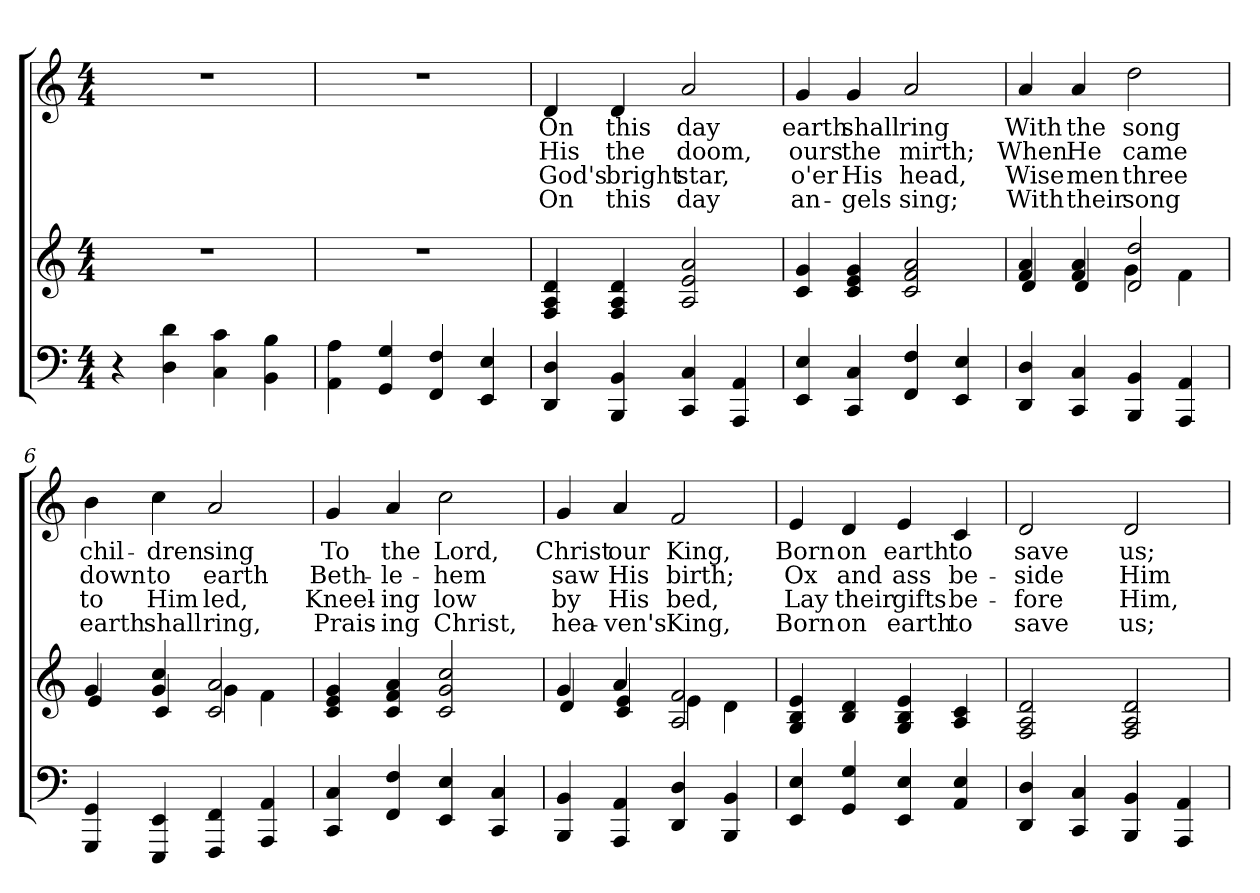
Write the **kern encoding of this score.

**kern	**kern	**kern	**text	**text	**text	**text
*part2	*part2	*part1	*part1	*part1	*part1	*part1
*staff3	*staff2	*staff1	*staff1	*staff1	*staff1	*staff1
*clefF4	*clefG2	*clefG2	*	*	*	*
*k[]	*k[]	*k[]	*	*	*	*
*M4/4	*M4/4	*M4/4	*	*	*	*
=1	=1	=1	=1	=1	=1	=1
!	!	!LO:TX:b:i:t=Verse	!	!	!	!
*	*	*^	*	*	*	*
4r	1r	1r	4ryy	.	.	.	.
4D\ 4d\	.	.	2.ryy	.	.	.	.
4C\ 4c\	.	.	.	.	.	.	.
4BB\ 4B\	.	.	.	.	.	.	.
*	*	*v	*v	*	*	*	*
=2	=2	=2	=2	=2	=2	=2
4AA\ 4A\	1r	1r	.	.	.	.
4GG/ 4G/	.	.	.	.	.	.
4FF/ 4F/	.	.	.	.	.	.
4EE/ 4E/	.	.	.	.	.	.
!!LO:LB:g=z
=3	=3	=3	=3	=3	=3	=3
!	!	!	!LO:LY:b	!LO:LY:b	!LO:LY:b	!LO:LY:b
4DD/ 4D/	4F/ 4A/ 4d/	4d/	On	His	God's	On
!	!	!	!LO:LY:b	!LO:LY:b	!LO:LY:b	!LO:LY:b
4BBB/ 4BB/	4F/ 4A/ 4d/	4d/	this	the	bright	this
!	!	!	!LO:LY:b	!LO:LY:b	!LO:LY:b	!LO:LY:b
4CC/ 4C/	2A/ 2e/ 2a/	2a/	day	doom,	star,	day
4AAA/ 4AA/	.	.	.	.	.	.
=4	=4	=4	=4	=4	=4	=4
!	!	!	!LO:LY:b	!LO:LY:b	!LO:LY:b	!LO:LY:b
4EE/ 4E/	4c/ 4g/	4g/	earth	ours	o'er	an-
!	!	!	!LO:LY:b	!LO:LY:b	!LO:LY:b	!LO:LY:b
4CC/ 4C/	4c/ 4e/ 4g/	4g/	shall	the	His	-gels
!	!	!	!LO:LY:b	!LO:LY:b	!LO:LY:b	!LO:LY:b
4FF/ 4F/	2c/ 2f/ 2a/	2a/	ring	mirth;	head,	sing;
4EE/ 4E/	.	.	.	.	.	.
!!LO:LB:g=z
=5	=5	=5	=5	=5	=5	=5
*	*^	*	*	*	*	*
!	!	!	!	!LO:LY:b	!LO:LY:b	!LO:LY:b	!LO:LY:b
4DD/ 4D/	4f/ 4a/	4d/	4a/	With	When	Wise	With
!	!	!	!	!LO:LY:b	!LO:LY:b	!LO:LY:b	!LO:LY:b
4CC/ 4C/	4f/ 4a/	4d/	4a/	the	He	men	their
!	!	!	!	!LO:LY:b	!LO:LY:b	!LO:LY:b	!LO:LY:b
4BBB/ 4BB/	2d/ 2dd/	4g\	2dd\	song	came	three	song
4AAA/ 4AA/	.	4f\	.	.	.	.	.
=6	=6	=6	=6	=6	=6	=6	=6
!	!	!	!	!LO:LY:b	!LO:LY:b	!LO:LY:b	!LO:LY:b
4GGG/ 4GG/	4g/	4e/	4b\	chil-	down	to	earth
!	!	!	!	!LO:LY:b	!LO:LY:b	!LO:LY:b	!LO:LY:b
4EEE/ 4EE/	4g/ 4cc/	4c/	4cc\	-dren	to	Him	shall
!	!	!	!	!LO:LY:b	!LO:LY:b	!LO:LY:b	!LO:LY:b
4FFF/ 4FF/	2c/ 2a/	4g\	2a/	sing	earth	led,	ring,
4AAA/ 4AA/	.	4f\	.	.	.	.	.
!!LO:LB:g=z
=7	=7	=7	=7	=7	=7	=7	=7
!	!	!	!	!LO:LY:b	!LO:LY:b	!LO:LY:b	!LO:LY:b
*	*v	*v	*	*	*	*	*
4CC/ 4C/	4c/ 4e/ 4g/	4g/	To	Beth-	Kneel-	Prais-
!	!	!	!LO:LY:b	!LO:LY:b	!LO:LY:b	!LO:LY:b
4FF/ 4F/	4c/ 4f/ 4a/	4a/	the	-le-	-ing	-ing
!	!	!	!LO:LY:b	!LO:LY:b	!LO:LY:b	!LO:LY:b
4EE/ 4E/	2c/ 2g/ 2cc/	2cc\	Lord,	-hem	low	Christ,
4CC/ 4C/	.	.	.	.	.	.
=8	=8	=8	=8	=8	=8	=8
*	*^	*	*	*	*	*
!	!	!	!	!LO:LY:b	!LO:LY:b	!LO:LY:b	!LO:LY:b
4BBB/ 4BB/	4g/	4d/	4g/	Christ	saw	by	hea-
!	!	!	!	!LO:LY:b	!LO:LY:b	!LO:LY:b	!LO:LY:b
4AAA/ 4AA/	4a/	4c/ 4e/	4a/	our	His	His	-ven's
!	!	!	!	!LO:LY:b	!LO:LY:b	!LO:LY:b	!LO:LY:b
4DD/ 4D/	2A/ 2f/	4e\	2f/	King,	birth;	bed,	King,
4BBB/ 4BB/	.	4d\	.	.	.	.	.
!!LO:LB:g=z
=9	=9	=9	=9	=9	=9	=9	=9
!	!	!	!	!LO:LY:b	!LO:LY:b	!LO:LY:b	!LO:LY:b
*	*v	*v	*	*	*	*	*
4EE/ 4E/	4G/ 4B/ 4e/	4e/	Born	Ox	Lay	Born
!	!	!	!LO:LY:b	!LO:LY:b	!LO:LY:b	!LO:LY:b
4GG/ 4G/	4B/ 4d/	4d/	on	and	their	on
!	!	!	!LO:LY:b	!LO:LY:b	!LO:LY:b	!LO:LY:b
4EE/ 4E/	4G/ 4B/ 4e/	4e/	earth	ass	gifts	earth
!	!	!	!LO:LY:b	!LO:LY:b	!LO:LY:b	!LO:LY:b
4AA/ 4E/	4A/ 4c/	4c/	to	be-	be-	to
=10	=10	=10	=10	=10	=10	=10
!	!	!	!LO:LY:b	!LO:LY:b	!LO:LY:b	!LO:LY:b
4DD/ 4D/	2F/ 2A/ 2d/	2d/	save	-side	-fore	save
4CC/ 4C/	.	.	.	.	.	.
!	!	!	!LO:LY:b	!LO:LY:b	!LO:LY:b	!LO:LY:b
4BBB/ 4BB/	2F/ 2A/ 2d/	2d/	us;	Him	Him,	us;
4AAA/ 4AA/	.	.	.	.	.	.
=	=	=	=	=	=	=
*-	*-	*-	*-	*-	*-	*-
